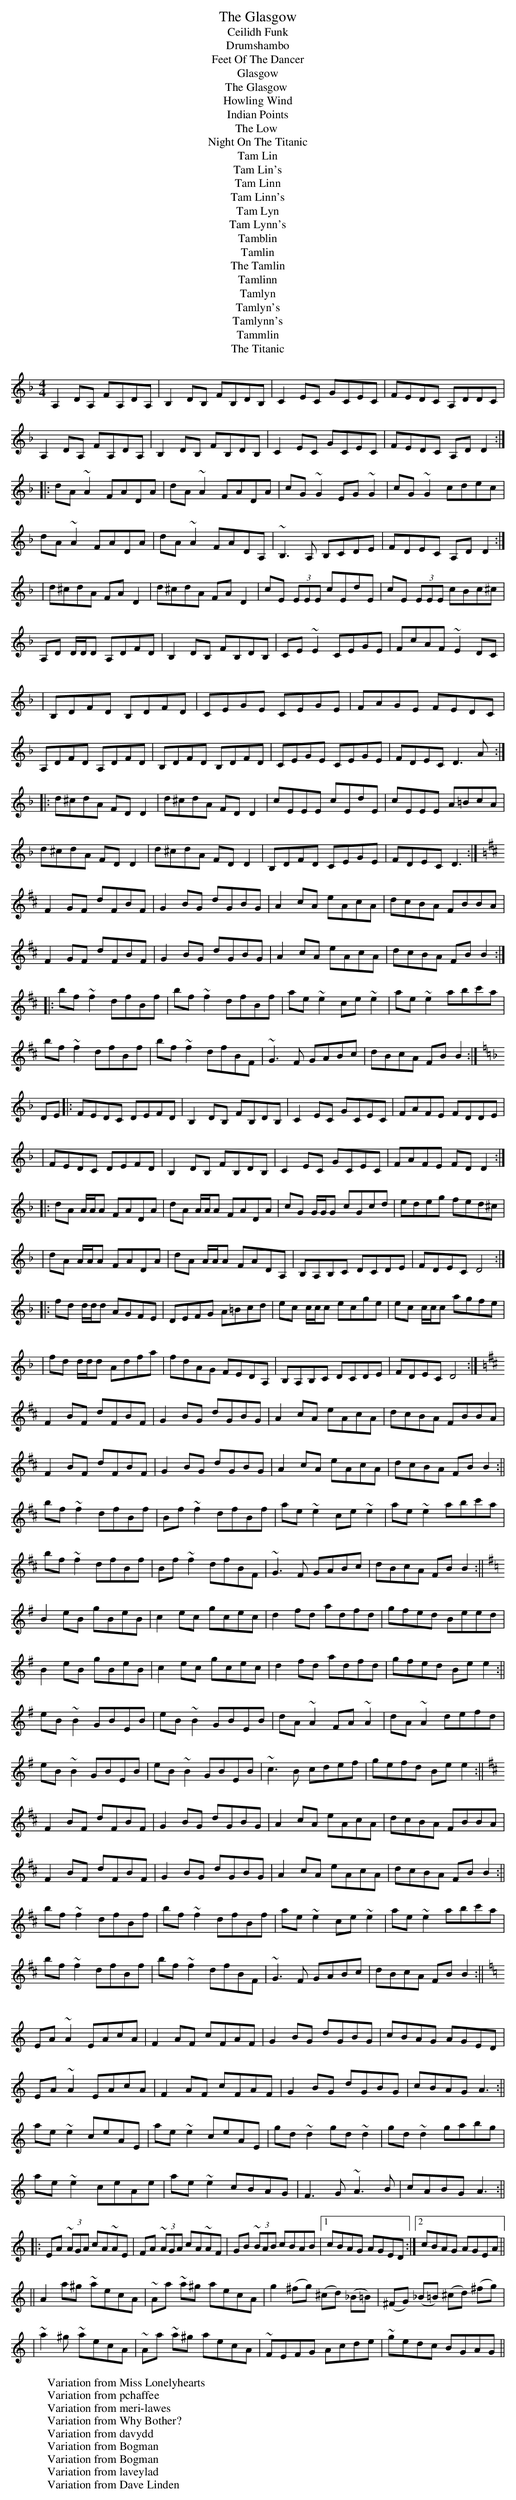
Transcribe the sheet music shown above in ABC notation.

X:1
T:Glasgow, The
T:Ceilidh Funk
T:Drumshambo
T:Feet Of The Dancer
T:Glasgow
T:Glasgow , The
T:Howling Wind
T:Indian Points
T:Low , The
T:Night On The Titanic
T:Tam Lin
T:Tam Lin's
T:Tam Linn
T:Tam Linn's
T:Tam Lyn
T:Tam Lynn's
T:Tamblin
T:Tamlin
T:Tamlin, The
T:Tamlinn
T:Tamlyn
T:Tamlyn's
T:Tamlynn's
T:Tammlin
T:Titanic, The
M:4/4
L:1/8
K:Dmin
A,2DA, FA,DA,|B,2DB, FB,DB,|C2EC GCEC|FEDC A,DDC|
A,2DA, FA,DA,|B,2DB, FB,DB,|C2EC GCEC|FEDC A,DD2:|
|:dA~A2 FADA|dA~A2 FADA|cG~G2 EG~G2|cG~G2 cdec|
dA~A2 FADA|dA~A2 FADA,|~B,3A, B,CDE|FDEC A,DD2:|
W:Variation from Miss Lonelyhearts
|d^cdA FA D2|d^cdA FA D2|cE (3EEE cEdE|cE (3EEE cBc^c|
W:Variation from pchaffee
A,D D/2D/2D A,DFD| B,2DB, FB,DB,|CE ~E2 CEGE| FcAF ~E2DC|
W:Variation from meri-lawes
|B,DFD B,DFD|CEGE CEGE|FAGE FEDC|
A,DFD A,DFD|B,DFD B,DFD|CEGE CEGE|FDEC D3A:|
|:d^cdA FDD2|d^cdA FDD2|cEEE cEdE|cEEE A=BcA|
d^cdA FDD2|d^cdA FDD2|B,DFD CEGE|FDEC D3:|
W:Variation from Why Bother?
K: Bm
F2GF dFBF|G2BG dGBG|A2cA eAcA|dcBA FBBA|
F2GF dFBF|G2BG dGBG|A2cA eAcA|dcBA FBB2:|
|:bf~f2 dfBf|bf~f2 dfBf|ae~e2 ce~e2|ae~e2 abc'a|
bf~f2 dfBf|bf~f2 dfBF|~G3F GABc|dBcA FBB2:|
W:Variation from davydd
K:Dmin
DE|:FEDC DEFD|B,2 DB, FB,DB,|C2 EC GCEC|FAFE FDDE|
|FEDC DEFD|B,2 DB, FB,DB,|C2 EC GCEC|FAFE FD D2:|
|:dA A/A/A FADA|dA A/A/A FADA|cG G/G/G cGcd|edeg fed^c|
|dA A/A/A FADA|dA A/A/A FADA,|B,A,B,C DCDE|FDEC D4:|
|:fd d/d/d AGFE|DEFG A=Bcd|ec c/c/c ecge|ec c/c/c agfe|
|fd d/d/d Adfa|fdAG FEDA,|B,A,B,C DCDE|FDEC D4:|
W:Variation from Bogman
K: Bmin
F2  BF dFBF|G2 BG dGBG|A2 cA eAcA|dcBA FBBA|
F2  BF dFBF|G2 BG dGBG|A2 cA eAcA|dcBA FB B2:||
bf ~f2 dfBf|Bf ~f2 dfBf|ae ~e2 ce ~e2|ae ~e2 abc'a|
bf ~f2 dfBf|Bf ~f2 dfBF|~G3 F GABc|dBcA FB B2:||
K: Emin
B2 eB gBeB|c2 ec gcec|d2 fd adfd|gfed Beed|
B2 eB gBeB|c2 ec gcec|d2 fd adfd| gfed Be e2:||
eB ~B2 GBEB|eB ~B2 GBEB|dA ~A2 FA ~A2|dA ~A2 defd|
eB ~B2 GBEB|eB ~B2 GBEB|~c3 B cdef|gefd Be e2:||
W:Variation from Bogman
K: Bmin
F2 BF dFBF|G2 BG dGBG|A2 cA eAcA|dcBA FBBA|
F2 BF dFBF|G2 BG dGBG|A2 cA eAcA|dcBA FB B2:||
bf ~f2 dfBf|bf ~f2 dfBf|ae ~e2 ce ~e2|ae ~e2 abc'a|
bf ~f2 dfBf|bf ~f2 dfBF|~G3 F GABc|dBcA FB B2:||
W:Variation from laveylad
K: Amin
EA~A2 EAcA|F2AF cFAF|G2BG dGBG|cBAG AGED|
EA~A2 EAcA|F2AF cFAF|G2BG dGBG|cBAG A3:||
ae~e2 ceAE|ae~e2 ceAE|gd~d2 gd~d2|gd~d2 gabg|
ae~e2 ceAe|ae~e2 cBAG|F3G ~A3B|cABG A3:||
W:Variation from Dave Linden
K:Amin
|:EA (3~AGA cA~AE|FA (3~AGA cA~AF|GB (3~BAB cBAB|1cBAG AGED:|2cBAG AGEA||
||A2 a^g ~aecA|~Aa ~a^g aecA|g2 (^fg) (^cd) (_B=B)|(^FG) (_B=B) (^cd) (^fg)|
|~a2 ^g ~aecA|~Aa ~a^g aecA|~FEFG Acde|~gedc BGAG||
